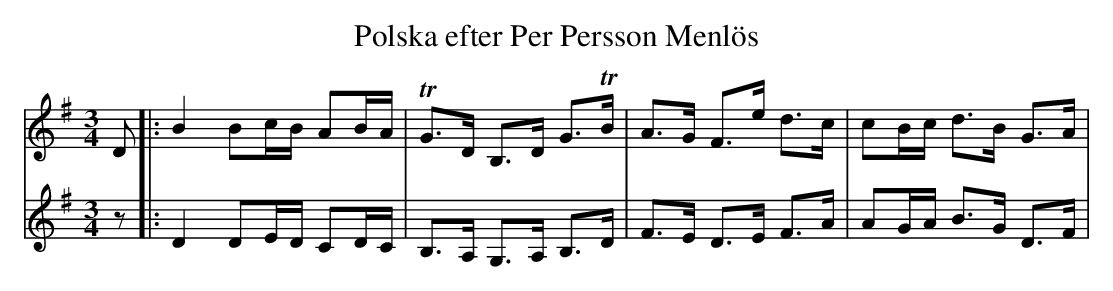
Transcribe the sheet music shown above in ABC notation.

X:1
T:Polska efter Per Persson Menlös
L:1/8
M:3/4
K:G
V:1
D |: B2 Bc/B/ AB/A/ | TG>D B,>D G>TB | A>G F>e d>c | cB/c/ d>B G>A |
V:2
z |: D2 DE/D/ CD/C/ | B,>A, G,>A, B,>D | F>E D>E F>A | AG/A/ B>G D>F |
